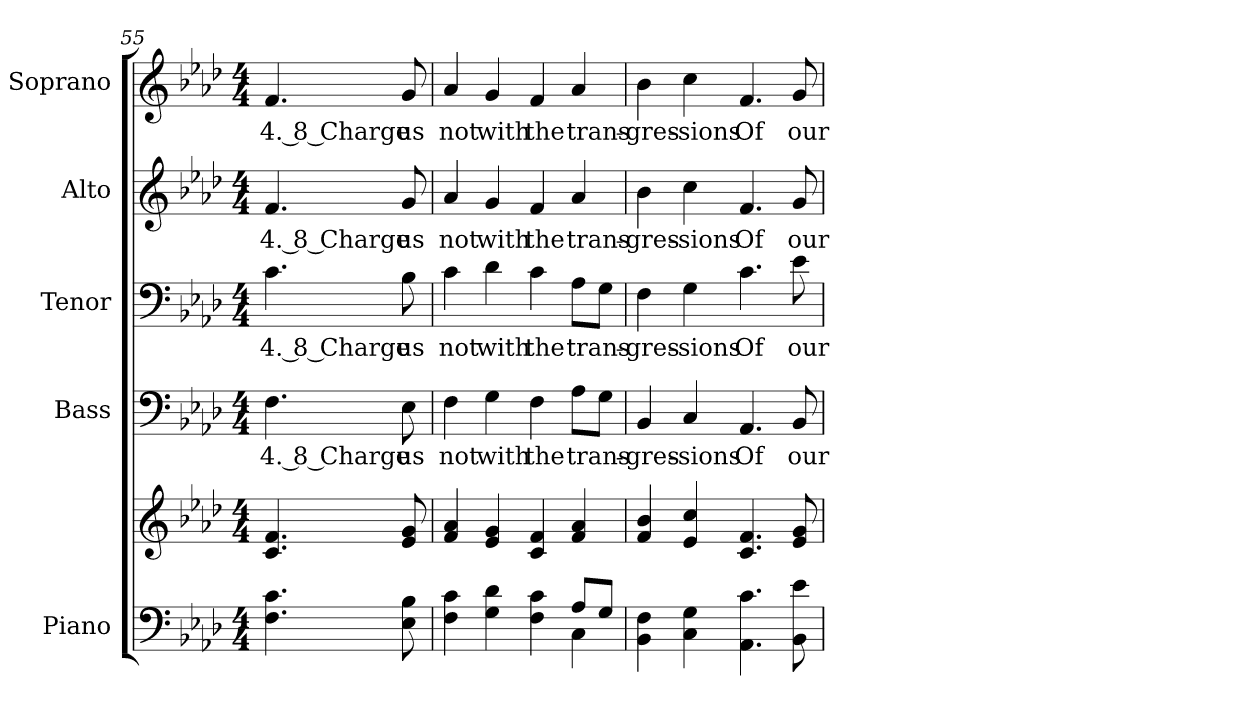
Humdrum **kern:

**kern	**kern	**kern	**text	**kern	**text	**kern	**text	**kern	**text
*part5	*part5	*part4	*part4	*part3	*part3	*part2	*part2	*part1	*part1
*staff6	*staff5	*staff4	*staff4	*staff3	*staff3	*staff2	*staff2	*staff1	*staff1
*I"Piano	*	*I"Bass	*	*I"Tenor	*	*I"Alto	*	*I"Soprano	*
*I'Pno.	*	*I'B.	*	*I'T.	*	*I'A.	*	*I'S.	*
!!LO:PB:g=z
*clefF4	*clefG2	*clefF4	*	*clefF4	*	*clefG2	*	*clefG2	*
*k[b-e-a-d-]	*k[b-e-a-d-]	*k[b-e-a-d-]	*	*k[b-e-a-d-]	*	*k[b-e-a-d-]	*	*k[b-e-a-d-]	*
*A-:	*A-:	*A-:	*	*A-:	*	*A-:	*	*A-:	*
*M4/4	*M4/4	*M4/4	*	*M4/4	*	*M4/4	*	*M4/4	*
=55	=55	=55	=55	=55	=55	=55	=55	=55	=55
!	!	!	!LO:LY:b:color=#000000	!	!	!	!	!	!
!	!	!	!	!	!LO:LY:b:color=#000000	!	!	!	!
!	!	!	!	!	!	!	!LO:LY:b:color=#000000	!	!
!	!	!	!	!	!	!	!	!	!LO:LY:b:color=#000000
4.Fi\ 4.ci	4.ci/ 4.fi	4.Fi\	4. 8 Charge	4.ci\	4. 8 Charge	4.fi/	4. 8 Charge	4.fi/	4. 8 Charge
!	!	!	!LO:LY:b:color=#000000	!	!	!	!	!	!
!	!	!	!	!	!LO:LY:b:color=#000000	!	!	!	!
!	!	!	!	!	!	!	!LO:LY:b:color=#000000	!	!
!	!	!	!	!	!	!	!	!	!LO:LY:b:color=#000000
8E-i\ 8B-i	8e-i/ 8gi	8E-i\	us	8B-i\	us	8gi/	us	8gi/	us
=56	=56	=56	=56	=56	=56	=56	=56	=56	=56
*^	*	*	*	*	*	*	*	*	*
!	!	!	!	!LO:LY:b:color=#000000	!	!	!	!	!	!
!	!	!	!	!	!	!LO:LY:b:color=#000000	!	!	!	!
!	!	!	!	!	!	!	!	!LO:LY:b:color=#000000	!	!
!	!	!	!	!	!	!	!	!	!	!LO:LY:b:color=#000000
4Fi\ 4ci	2ryy	4fi/ 4a-i	4Fi\	not	4ci\	not	4a-i/	not	4a-i/	not
!	!	!	!	!LO:LY:b:color=#000000	!	!	!	!	!	!
!	!	!	!	!	!	!LO:LY:b:color=#000000	!	!	!	!
!	!	!	!	!	!	!	!	!LO:LY:b:color=#000000	!	!
!	!	!	!	!	!	!	!	!	!	!LO:LY:b:color=#000000
4Gi\ 4d-i	.	4e-i/ 4gi	4Gi\	with	4d-i\	with	4gi/	with	4gi/	with
!	!	!	!	!LO:LY:b:color=#000000	!	!	!	!	!	!
!	!	!	!	!	!	!LO:LY:b:color=#000000	!	!	!	!
!	!	!	!	!	!	!	!	!LO:LY:b:color=#000000	!	!
!	!	!	!	!	!	!	!	!	!	!LO:LY:b:color=#000000
4Fi\ 4ci	4ryy	4ci/ 4fi	4Fi\	the	4ci\	the	4fi/	the	4fi/	the
!	!	!	!	!LO:LY:b:color=#000000	!	!	!	!	!	!
!	!	!	!	!	!	!LO:LY:b:color=#000000	!	!	!	!
!	!	!	!	!	!	!	!	!LO:LY:b:color=#000000	!	!
!	!	!	!	!	!	!	!	!	!	!LO:LY:b:color=#000000
8A-i/L	4Ci\	4fi/ 4a-i	8A-i\L	trans-	8A-i\L	trans-	4a-i/	trans-	4a-i/	trans-
8Gi/J	.	.	8Gi\J	.	8Gi\J	.	.	.	.	.
*v	*v	*	*	*	*	*	*	*	*	*
=57	=57	=57	=57	=57	=57	=57	=57	=57	=57
!	!	!	!LO:LY:b:color=#000000	!	!	!	!	!	!
!	!	!	!	!	!LO:LY:b:color=#000000	!	!	!	!
!	!	!	!	!	!	!	!LO:LY:b:color=#000000	!	!
!	!	!	!	!	!	!	!	!	!LO:LY:b:color=#000000
4BB-i\ 4Fi	4fi/ 4b-i	4BB-i/	-gres-	4Fi\	-gres-	4b-i\	-gres-	4b-i\	-gres-
!	!	!	!LO:LY:b:color=#000000	!	!	!	!	!	!
!	!	!	!	!	!LO:LY:b:color=#000000	!	!	!	!
!	!	!	!	!	!	!	!LO:LY:b:color=#000000	!	!
!	!	!	!	!	!	!	!	!	!LO:LY:b:color=#000000
4Ci\ 4Gi	4e-i/ 4cci	4Ci/	-sions	4Gi\	-sions	4cci\	-sions	4cci\	-sions
!	!	!	!LO:LY:b:color=#000000	!	!	!	!	!	!
!	!	!	!	!	!LO:LY:b:color=#000000	!	!	!	!
!	!	!	!	!	!	!	!LO:LY:b:color=#000000	!	!
!	!	!	!	!	!	!	!	!	!LO:LY:b:color=#000000
4.AA-i\ 4.ci	4.ci/ 4.fi	4.AA-i/	Of	4.ci\	Of	4.fi/	Of	4.fi/	Of
!	!	!	!LO:LY:b:color=#000000	!	!	!	!	!	!
!	!	!	!	!	!LO:LY:b:color=#000000	!	!	!	!
!	!	!	!	!	!	!	!LO:LY:b:color=#000000	!	!
!	!	!	!	!	!	!	!	!	!LO:LY:b:color=#000000
8BB-i\ 8e-i	8e-i/ 8gi	8BB-i/	our	8e-i\	our	8gi/	our	8gi/	our
=	=	=	=	=	=	=	=	=	=
*-	*-	*-	*-	*-	*-	*-	*-	*-	*-
